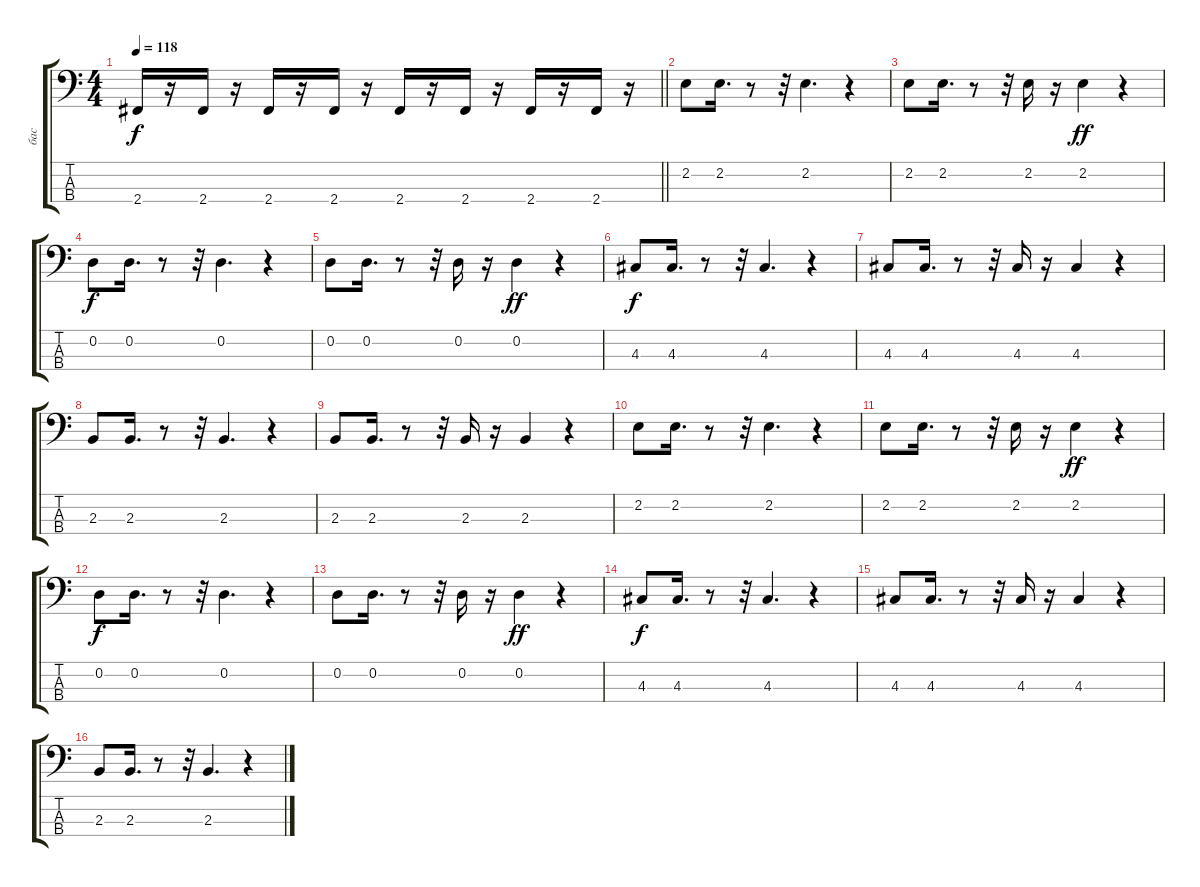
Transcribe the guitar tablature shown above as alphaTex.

\track ("бас" "бас") {instrument electricbassfinger}
\staff {score tabs}
\tuning (G2 D2 A1 E1) {hide}
\ts (4 4)
\tempo 118
\clef f4
\barLineRight lightlight
\ks c
2.4.16{dy f} r.16 2.4.16 r.16 2.4.16 r.16 2.4.16 r.16 2.4.16 r.16 2.4.16 r.16 2.4.16 r.16 2.4.16 r.16 |
2.2.8 2.2.16{d} r.8 r.32 2.2.4{d} r.4 |
2.2.8 2.2.16{d} r.8 r.32 2.2.16 r.16 2.2.4{dy ff} r.4 |
0.2.8{dy f} 0.2.16{d} r.8 r.32 0.2.4{d} r.4 |
0.2.8 0.2.16{d} r.8 r.32 0.2.16 r.16 0.2.4{dy ff} r.4 |
4.3.8{dy f} 4.3.16{d} r.8 r.32 4.3.4{d} r.4 |
4.3.8 4.3.16{d} r.8 r.32 4.3.16 r.16 4.3.4 r.4 |
2.3.8 2.3.16{d} r.8 r.32 2.3.4{d} r.4 |
2.3.8 2.3.16{d} r.8 r.32 2.3.16 r.16 2.3.4 r.4 |
2.2.8 2.2.16{d} r.8 r.32 2.2.4{d} r.4 |
2.2.8 2.2.16{d} r.8 r.32 2.2.16 r.16 2.2.4{dy ff} r.4 |
0.2.8{dy f} 0.2.16{d} r.8 r.32 0.2.4{d} r.4 |
0.2.8 0.2.16{d} r.8 r.32 0.2.16 r.16 0.2.4{dy ff} r.4 |
4.3.8{dy f} 4.3.16{d} r.8 r.32 4.3.4{d} r.4 |
4.3.8 4.3.16{d} r.8 r.32 4.3.16 r.16 4.3.4 r.4 |
2.3.8 2.3.16{d} r.8 r.32 2.3.4{d} r.4
